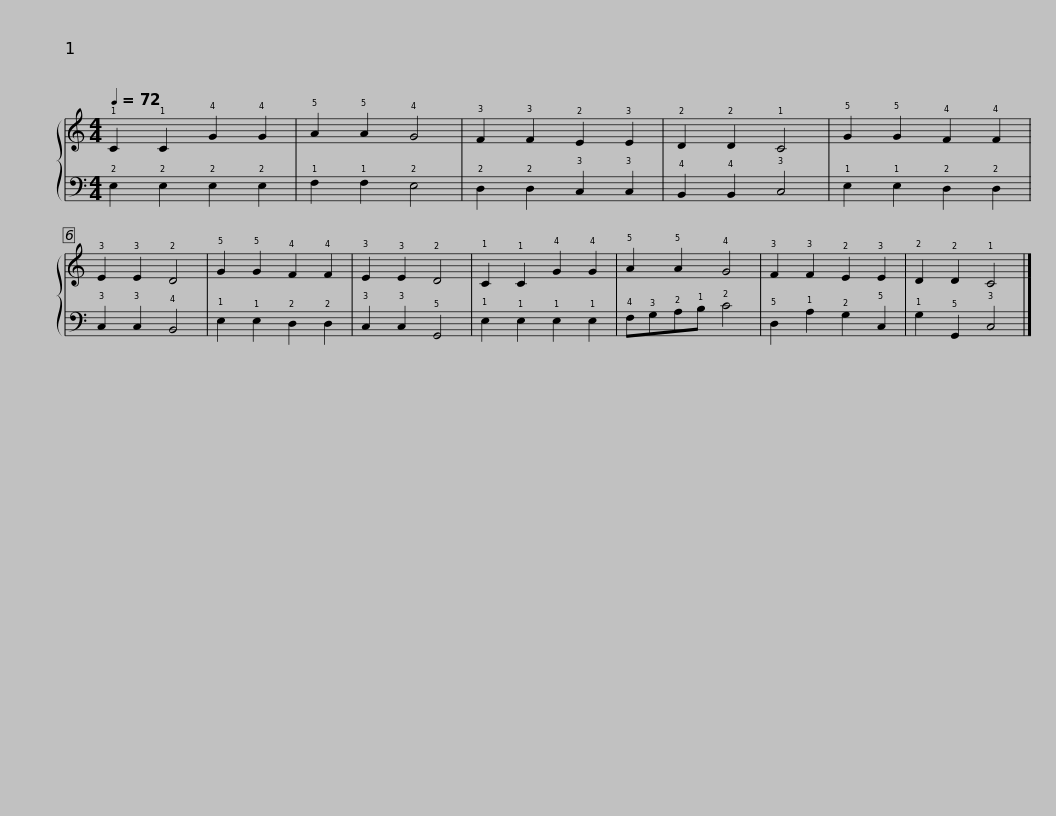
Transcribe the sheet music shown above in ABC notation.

X:1
%%score { 1 | 2 }
L:1/8
Q:1/4=72
M:4/4
I:linebreak $
K:C
V:1 treble
V:2 bass
V:1
 !1!C2 !1!C2 !4!G2 !4!G2 | !5!A2 !5!A2 !4!G4 | !3!F2 !3!F2 !2!E2 !3!E2 | !2!D2 !2!D2 !1!C4 | !5!G2 !5!G2 !4!F2 !4!F2 | %5
 !3!E2 !3!E2 !2!D4 |$ !5!G2 !5!G2 !4!F2 !4!F2 | !3!E2 !3!E2 !2!D4 | !1!C2 !1!C2 !4!G2 !4!G2 | !5!A2 !5!A2 !4!G4 | %10
 !3!F2 !3!F2 !2!E2 !3!E2 | !2!D2 !2!D2 !1!C4 |] %12
V:2
 !2!E,2 !2!E,2 !2!E,2 !2!E,2 | !1!F,2 !1!F,2 !2!E,4 | !2!D,2 !2!D,2 !3!C,2 !3!C,2 | !4!B,,2 !4!B,,2 !3!C,4 | !1!E,2 !1!E,2 !2!D,2 !2!D,2 | %5
 !3!C,2 !3!C,2 !4!B,,4 |$ !1!E,2 !1!E,2 !2!D,2 !2!D,2 | !3!C,2 !3!C,2 !5!G,,4 | !1!E,2 !1!E,2 !1!E,2 !1!E,2 | !4!F,!3!G,!2!A,!1!B, !2!C4 | %10
 !5!D,2 !1!A,2 !2!G,2 !5!C,2 | !1!G,2 !5!G,,2 !3!C,4 |] %12
